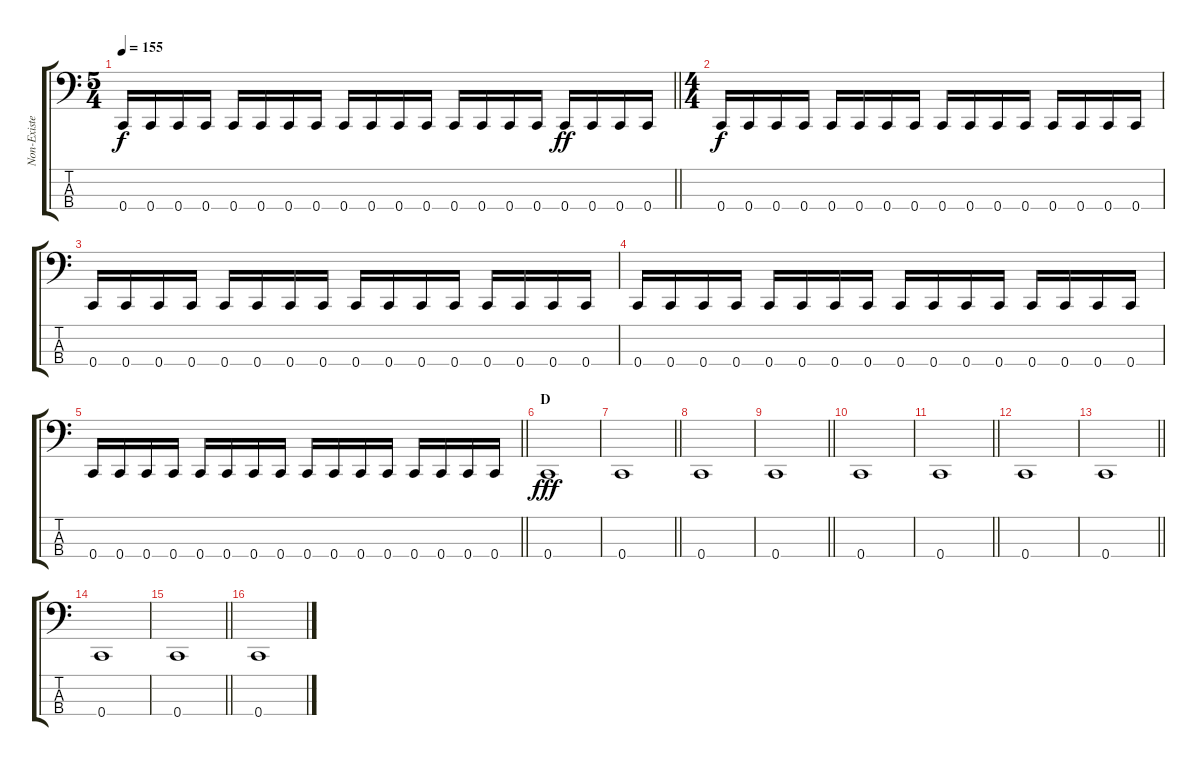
\track ("Non-Existent Bass" "Non-Existe") {instrument electricbassfinger}
\staff {score tabs}
\tuning (Eb2 Bb1 F1 C1) {hide}
\ts (5 4)
\tempo 155
\clef f4
\barLineRight lightlight
\ks c
0.4.16{dy f} 0.4.16 0.4.16 0.4.16 0.4.16 0.4.16 0.4.16 0.4.16 0.4.16 0.4.16 0.4.16 0.4.16 0.4.16 0.4.16 0.4.16 0.4.16 0.4.16{dy ff} 0.4.16 0.4.16 0.4.16 |
\ts (4 4)
\section ("" "")
0.4.16{dy f} 0.4.16 0.4.16 0.4.16 0.4.16 0.4.16 0.4.16 0.4.16 0.4.16 0.4.16 0.4.16 0.4.16 0.4.16 0.4.16 0.4.16 0.4.16 |
0.4.16 0.4.16 0.4.16 0.4.16 0.4.16 0.4.16 0.4.16 0.4.16 0.4.16 0.4.16 0.4.16 0.4.16 0.4.16 0.4.16 0.4.16 0.4.16 |
0.4.16 0.4.16 0.4.16 0.4.16 0.4.16 0.4.16 0.4.16 0.4.16 0.4.16 0.4.16 0.4.16 0.4.16 0.4.16 0.4.16 0.4.16 0.4.16 |
\barLineRight lightlight
0.4.16 0.4.16 0.4.16 0.4.16 0.4.16 0.4.16 0.4.16 0.4.16 0.4.16 0.4.16 0.4.16 0.4.16 0.4.16 0.4.16 0.4.16 0.4.16 |
\section ("" "D")
0.4.1{dy fff} |
\barLineRight lightlight
0.4.1 |
0.4.1 |
\barLineRight lightlight
0.4.1 |
\section ("" "")
0.4.1 |
\barLineRight lightlight
0.4.1 |
0.4.1 |
\barLineRight lightlight
0.4.1 |
\section ("" "")
0.4.1 |
\barLineRight lightlight
0.4.1 |
0.4.1
